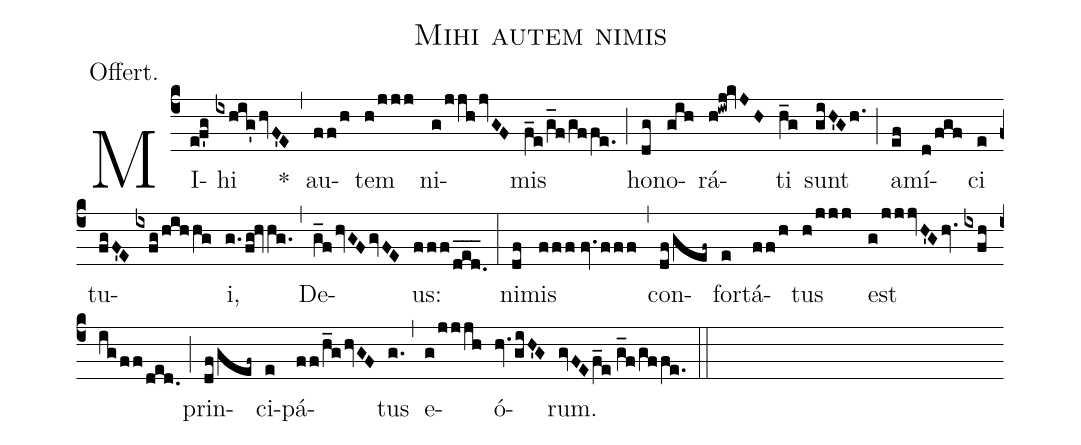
name:Mihi autem nimis;
annotation:Offert.;
mode:3;
office-part:Offertory;
%%
(c4) MI(e!f'g)hi(ixhig'/hvF'E) *(,)
au(ff/h)tem(h/jjj) ni(g/jjh/jvGF)mis(f_e/g_f/gffe.) (;)
ho(dg)no(gih)rá(h!iwj!kvJH)ti(h_g) sunt(giH'Gh.) (;)
a(ef)mí(d/fgf)ci(e) tu(fgF'E//ixfg/hihhg)i,(g./fg!hvhg.) (,)
De(g_fhvGFgvFE)us:(fff/ded.___) (:)
ni(df)mis(fff//fv.fff) (,)
con(df/gef~)for(e)tá(ff/h)tus(h/jjj) est(g/jjjvH'Ghv.//ixfh/ig/ff/ded.) (;)
prin(df/gef~)ci(e)pá(ff/h_g/hvGF)tus(g.) (,)
e(g/jjjh)ó(hv.giH'G)rum.(gvFE/f_e//g_f/gffe.) (::)
